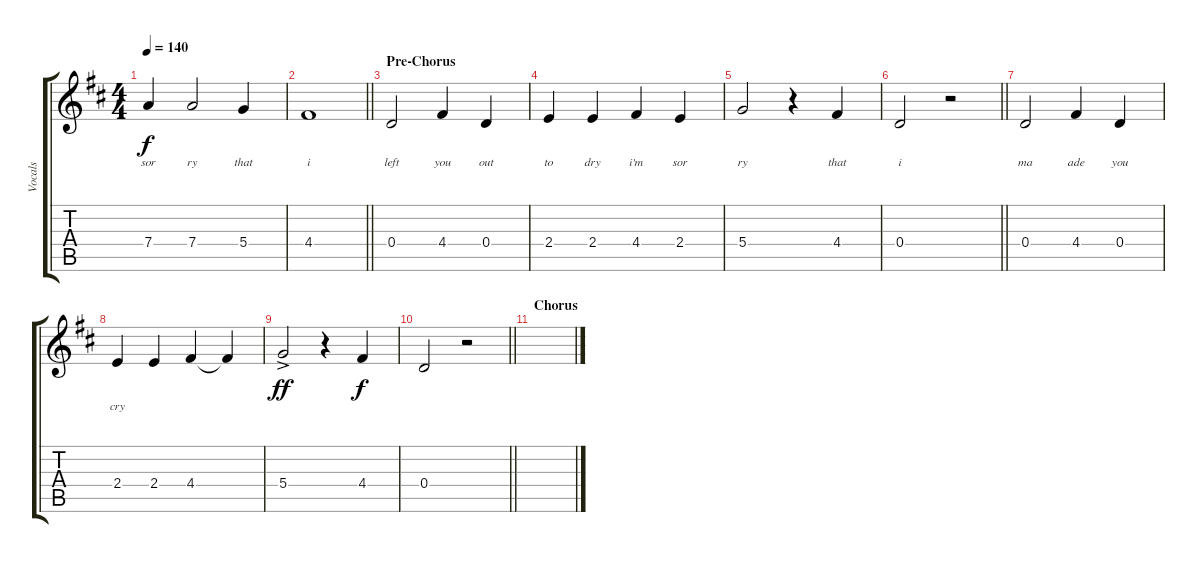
\track ("Vocals" "Vocals") {instrument electricguitarjazz}
\staff {score tabs}
\tuning (E4 B3 G3 D3 A2 E2) {hide}
\ts (4 4)
\tempo 140
\clef g2
\ks d
7.4.4{lyrics (0 "sor") lyrics (1 "") lyrics (2 "") lyrics (3 "") lyrics (4 "") dy f} 7.4.2{lyrics (0 "ry") lyrics (1 "") lyrics (2 "") lyrics (3 "") lyrics (4 "")} 5.4.4{lyrics (0 "that") lyrics (1 "") lyrics (2 "") lyrics (3 "") lyrics (4 "")} |
\barLineRight lightlight
4.4.1{lyrics (0 "i") lyrics (1 "") lyrics (2 "") lyrics (3 "") lyrics (4 "")} |
\section ("" "Pre-Chorus")
0.4.2{lyrics (0 "left") lyrics (1 "") lyrics (2 "") lyrics (3 "") lyrics (4 "")} 4.4.4{lyrics (0 "you") lyrics (1 "") lyrics (2 "") lyrics (3 "") lyrics (4 "")} 0.4.4{lyrics (0 "out") lyrics (1 "") lyrics (2 "") lyrics (3 "") lyrics (4 "")} |
2.4.4{lyrics (0 "to") lyrics (1 "") lyrics (2 "") lyrics (3 "") lyrics (4 "")} 2.4.4{lyrics (0 "dry") lyrics (1 "") lyrics (2 "") lyrics (3 "") lyrics (4 "")} 4.4.4{lyrics (0 "i'm") lyrics (1 "") lyrics (2 "") lyrics (3 "") lyrics (4 "")} 2.4.4{lyrics (0 "sor") lyrics (1 "") lyrics (2 "") lyrics (3 "") lyrics (4 "")} |
5.4.2{lyrics (0 "ry") lyrics (1 "") lyrics (2 "") lyrics (3 "") lyrics (4 "")} r.4 4.4.4{lyrics (0 "that") lyrics (1 "") lyrics (2 "") lyrics (3 "") lyrics (4 "")} |
\barLineRight lightlight
0.4.2{lyrics (0 "i") lyrics (1 "") lyrics (2 "") lyrics (3 "") lyrics (4 "")} r.2 |
0.4.2{lyrics (0 "ma") lyrics (1 "") lyrics (2 "") lyrics (3 "") lyrics (4 "")} 4.4.4{lyrics (0 "ade") lyrics (1 "") lyrics (2 "") lyrics (3 "") lyrics (4 "")} 0.4.4{lyrics (0 "you") lyrics (1 "") lyrics (2 "") lyrics (3 "") lyrics (4 "")} |
2.4.4{lyrics (0 "cry") lyrics (1 "") lyrics (2 "") lyrics (3 "") lyrics (4 "")} 2.4.4 4.4.4 4.4{t}.4 |
5.4{ac}.2{dy ff} r.4 4.4.4{dy f} |
\barLineRight lightlight
0.4.2 r.2 |
\section ("" "Chorus")
